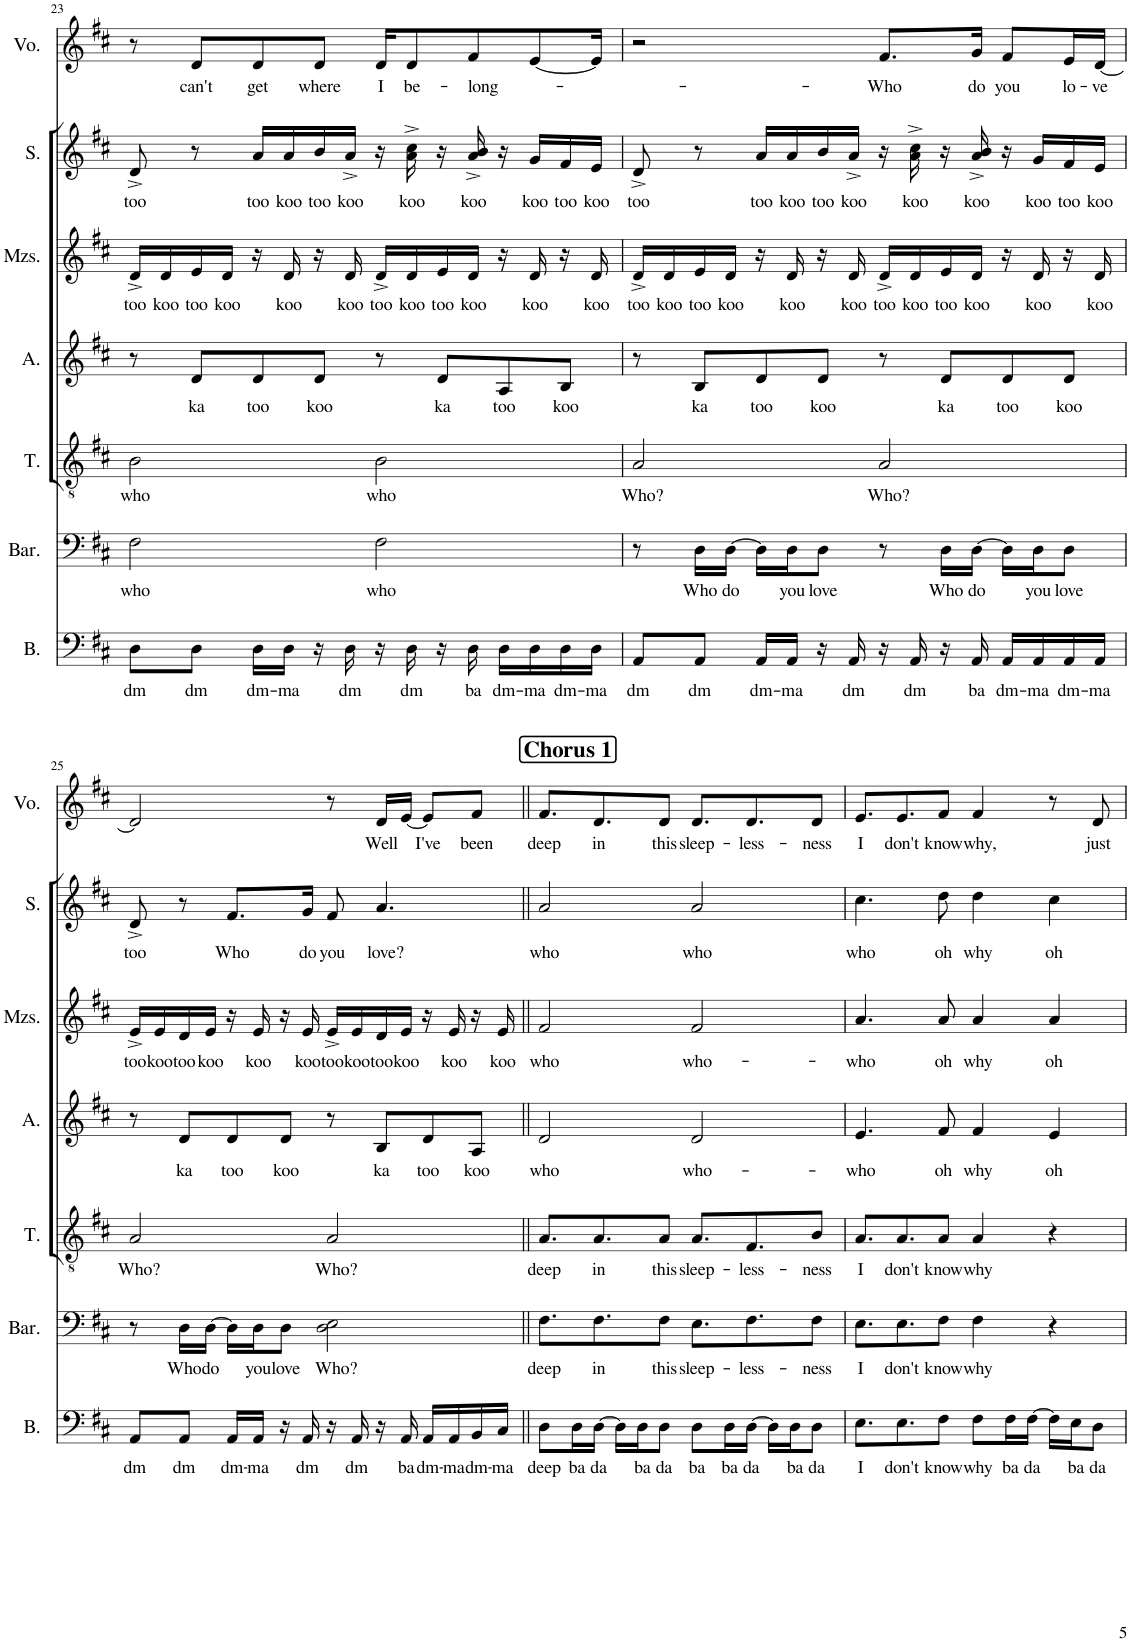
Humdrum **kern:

**kern	**text	**kern	**text	**kern	**text	**kern	**text	**kern	**text	**kern	**text	**kern	**text
*part7	*part7	*part6	*part6	*part5	*part5	*part4	*part4	*part3	*part3	*part2	*part2	*part1	*part1
*staff7	*staff7	*staff6	*staff6	*staff5	*staff5	*staff4	*staff4	*staff3	*staff3	*staff2	*staff2	*staff1	*staff1
*I"Bass	*	*I"Baritone	*	*I"Tenor	*	*I"Alto	*	*I"Mezzo-soprano	*	*I"Soprano	*	*I"Solo	*
*I'B.	*	*I'Bar.	*	*I'T.	*	*I'A.	*	*I'Mzs.	*	*I'S.	*	*	*
!!LO:PB:g=z
*clefF4	*	*clefF4	*	*clefGv2	*	*clefG2	*	*clefG2	*	*clefG2	*	*clefG2	*
*k[f#c#]	*	*k[f#c#]	*	*k[f#c#]	*	*k[f#c#]	*	*k[f#c#]	*	*k[f#c#]	*	*k[f#c#]	*
*M4/4	*	*M4/4	*	*M4/4	*	*M4/4	*	*M4/4	*	*M4/4	*	*M4/4	*
=23	=23	=23	=23	=23	=23	=23	=23	=23	=23	=23	=23	=23	=23
!	!LO:LY:b	!	!LO:LY:b	!	!LO:LY:b	!	!	!	!LO:LY:b	!	!LO:LY:b	!	!
8D\L	dm	2F#\	who	2B\	who	8r	.	16d^/LL	too	8d^/	too	8r	.
!	!	!	!	!	!	!	!	!	!LO:LY:b	!	!	!	!
.	.	.	.	.	.	.	.	16d/	koo	.	.	.	.
!	!LO:LY:b	!	!	!	!	!	!LO:LY:b	!	!LO:LY:b	!	!	!	!LO:LY:b
8D\J	dm	.	.	.	.	8d/L	ka	16e/	too	8r	.	8d/L	can't
!	!	!	!	!	!	!	!	!	!LO:LY:b	!	!	!	!
.	.	.	.	.	.	.	.	16d/JJ	koo	.	.	.	.
!	!LO:LY:b	!	!	!	!	!	!LO:LY:b	!	!	!	!LO:LY:b	!	!LO:LY:b
16D\LL	dm-	.	.	.	.	8d/	too	16r	.	16a/LL	too	8d/	get
!	!LO:LY:b	!	!	!	!	!	!	!	!LO:LY:b	!	!LO:LY:b	!	!
16D\JJ	-ma	.	.	.	.	.	.	16d/	koo	16a/	koo	.	.
!	!	!	!	!	!	!	!LO:LY:b	!	!	!	!LO:LY:b	!	!LO:LY:b
16r	.	.	.	.	.	8d/J	koo	16r	.	16b/	too	8d/J	where
!	!LO:LY:b	!	!	!	!	!	!	!	!LO:LY:b	!	!LO:LY:b	!	!
16D\	dm	.	.	.	.	.	.	16d/	koo	16a^/JJ	koo	.	.
!	!	!	!LO:LY:b	!	!LO:LY:b	!	!	!	!LO:LY:b	!	!	!	!LO:LY:b
16r	.	2F#\	who	2B\	who	8r	.	16d^/LL	too	16r	.	16d/KL	I
!	!LO:LY:b	!	!	!	!	!	!	!	!LO:LY:b	!	!LO:LY:b	!	!LO:LY:b
16D\	dm	.	.	.	.	.	.	16d/	koo	16a\^ 16cc#\^	koo	8d/	be-
!	!	!	!	!	!	!	!LO:LY:b	!	!LO:LY:b	!	!	!	!
16r	.	.	.	.	.	8d/L	ka	16e/	too	16r	.	.	.
!	!LO:LY:b	!	!	!	!	!	!	!	!LO:LY:b	!	!LO:LY:b	!	!LO:LY:b
16D\	ba	.	.	.	.	.	.	16d/JJ	koo	16a/^ 16b/^	koo	8f#/	-long-
!	!LO:LY:b	!	!	!	!	!	!LO:LY:b	!	!	!	!	!	!
16D\LL	dm-	.	.	.	.	8A/	too	16r	.	16r	.	.	.
!	!LO:LY:b	!	!	!	!	!	!	!	!LO:LY:b	!	!LO:LY:b	!	!
16D\	-ma	.	.	.	.	.	.	16d/	koo	16g/LL	koo	[8e/	.
!	!LO:LY:b	!	!	!	!	!	!LO:LY:b	!	!	!	!LO:LY:b	!	!
16D\	dm-	.	.	.	.	8B/J	koo	16r	.	16f#/	too	.	.
!	!LO:LY:b	!	!	!	!	!	!	!	!LO:LY:b	!	!LO:LY:b	!	!
16D\JJ	-ma	.	.	.	.	.	.	16d/	koo	16e/JJ	koo	16e/Jk]	.
=24	=24	=24	=24	=24	=24	=24	=24	=24	=24	=24	=24	=24	=24
!	!LO:LY:b	!	!	!	!LO:LY:b	!	!	!	!LO:LY:b	!	!LO:LY:b	!	!
8AA/L	dm	8r	.	2A/	Who?	8r	.	16d^/LL	too	8d^/	too	2r	.
!	!	!	!	!	!	!	!	!	!LO:LY:b	!	!	!	!
.	.	.	.	.	.	.	.	16d/	koo	.	.	.	.
!	!LO:LY:b	!	!LO:LY:b	!	!	!	!LO:LY:b	!	!LO:LY:b	!	!	!	!
8AA/J	dm	16D\LL	Who	.	.	8B/L	ka	16e/	too	8r	.	.	.
!	!	!	!LO:LY:b	!	!	!	!	!	!LO:LY:b	!	!	!	!
.	.	[16D\JJ	do	.	.	.	.	16d/JJ	koo	.	.	.	.
!	!LO:LY:b	!	!	!	!	!	!LO:LY:b	!	!	!	!LO:LY:b	!	!
16AA/LL	dm-	16D\LL]	.	.	.	8d/	too	16r	.	16a/LL	too	.	.
!	!LO:LY:b	!	!LO:LY:b	!	!	!	!	!	!LO:LY:b	!	!LO:LY:b	!	!
16AA/JJ	-ma	16D\J	you	.	.	.	.	16d/	koo	16a/	koo	.	.
!	!	!	!LO:LY:b	!	!	!	!LO:LY:b	!	!	!	!LO:LY:b	!	!
16r	.	8D\J	love	.	.	8d/J	koo	16r	.	16b/	too	.	.
!	!LO:LY:b	!	!	!	!	!	!	!	!LO:LY:b	!	!LO:LY:b	!	!
16AA/	dm	.	.	.	.	.	.	16d/	koo	16a^/JJ	koo	.	.
!	!	!	!	!	!LO:LY:b	!	!	!	!LO:LY:b	!	!	!	!LO:LY:b
16r	.	8r	.	2A/	Who?	8r	.	16d^/LL	too	16r	.	8.f#/L	Who
!	!LO:LY:b	!	!	!	!	!	!	!	!LO:LY:b	!	!LO:LY:b	!	!
16AA/	dm	.	.	.	.	.	.	16d/	koo	16a\^ 16cc#\^	koo	.	.
!	!	!	!LO:LY:b	!	!	!	!LO:LY:b	!	!LO:LY:b	!	!	!	!
16r	.	16D\LL	Who	.	.	8d/L	ka	16e/	too	16r	.	.	.
!	!LO:LY:b	!	!LO:LY:b	!	!	!	!	!	!LO:LY:b	!	!LO:LY:b	!	!LO:LY:b
16AA/	ba	[16D\JJ	do	.	.	.	.	16d/JJ	koo	16a/^ 16b/^	koo	16g/Jk	do
!	!LO:LY:b	!	!	!	!	!	!LO:LY:b	!	!	!	!	!	!LO:LY:b
16AA/LL	dm-	16D\LL]	.	.	.	8d/	too	16r	.	16r	.	8f#/L	you
!	!LO:LY:b	!	!LO:LY:b	!	!	!	!	!	!LO:LY:b	!	!LO:LY:b	!	!
16AA/	-ma	16D\J	you	.	.	.	.	16d/	koo	16g/LL	koo	.	.
!	!LO:LY:b	!	!LO:LY:b	!	!	!	!LO:LY:b	!	!	!	!LO:LY:b	!	!LO:LY:b
16AA/	dm-	8D\J	love	.	.	8d/J	koo	16r	.	16f#/	too	16e/L	lo-
!	!LO:LY:b	!	!	!	!	!	!	!	!LO:LY:b	!	!LO:LY:b	!	!LO:LY:b
16AA/JJ	-ma	.	.	.	.	.	.	16d/	koo	16e/JJ	koo	[16d/JJ	ve
!!LO:LB:g=z
=25	=25	=25	=25	=25	=25	=25	=25	=25	=25	=25	=25	=25	=25
!	!LO:LY:b	!	!	!	!LO:LY:b	!	!	!	!LO:LY:b	!	!LO:LY:b	!	!
8AA/L	dm	8r	.	2A/	Who?	8r	.	16e^/LL	too	8d^/	too	2d/]	.
!	!	!	!	!	!	!	!	!	!LO:LY:b	!	!	!	!
.	.	.	.	.	.	.	.	16e/	koo	.	.	.	.
!	!LO:LY:b	!	!LO:LY:b	!	!	!	!LO:LY:b	!	!LO:LY:b	!	!	!	!
8AA/J	dm	16D\LL	Who	.	.	8d/L	ka	16d/	too	8r	.	.	.
!	!	!	!LO:LY:b	!	!	!	!	!	!LO:LY:b	!	!	!	!
.	.	[16D\JJ	do	.	.	.	.	16e/JJ	koo	.	.	.	.
!	!LO:LY:b	!	!	!	!	!	!LO:LY:b	!	!	!	!LO:LY:b	!	!
16AA/LL	dm-	16D\LL]	.	.	.	8d/	too	16r	.	8.f#/L	Who	.	.
!	!LO:LY:b	!	!LO:LY:b	!	!	!	!	!	!LO:LY:b	!	!	!	!
16AA/JJ	-ma	16D\J	you	.	.	.	.	16e/	koo	.	.	.	.
!	!	!	!LO:LY:b	!	!	!	!LO:LY:b	!	!	!	!	!	!
16r	.	8D\J	love	.	.	8d/J	koo	16r	.	.	.	.	.
!	!LO:LY:b	!	!	!	!	!	!	!	!LO:LY:b	!	!LO:LY:b	!	!
16AA/	dm	.	.	.	.	.	.	16e/	koo	16g/Jk	do	.	.
!	!	!	!LO:LY:b	!	!LO:LY:b	!	!	!	!LO:LY:b	!	!LO:LY:b	!	!
16r	.	2D\ 2E\	Who?	2A/	Who?	8r	.	16e^/LL	too	8f#/	you	8r	.
!	!LO:LY:b	!	!	!	!	!	!	!	!LO:LY:b	!	!	!	!
16AA/	dm	.	.	.	.	.	.	16e/	koo	.	.	.	.
!	!	!	!	!	!	!	!LO:LY:b	!	!LO:LY:b	!	!LO:LY:b	!	!LO:LY:b
16r	.	.	.	.	.	8B/L	ka	16d/	too	4.a/	love?	16d/LL	Well
!	!LO:LY:b	!	!	!	!	!	!	!	!LO:LY:b	!	!	!	!
16AA/	ba	.	.	.	.	.	.	16e/JJ	koo	.	.	[16e/JJ	.
!	!LO:LY:b	!	!	!	!	!	!LO:LY:b	!	!	!	!	!	!LO:LY:b
16AA/LL	dm-	.	.	.	.	8d/	too	16r	.	.	.	8e/L]	I've
!	!LO:LY:b	!	!	!	!	!	!	!	!LO:LY:b	!	!	!	!
16AA/	-ma	.	.	.	.	.	.	16e/	koo	.	.	.	.
!	!LO:LY:b	!	!	!	!	!	!LO:LY:b	!	!	!	!	!	!LO:LY:b
16BB/	dm-	.	.	.	.	8A/J	koo	16r	.	.	.	8f#/J	been
!	!LO:LY:b	!	!	!	!	!	!	!	!LO:LY:b	!	!	!	!
16C#/JJ	-ma	.	.	.	.	.	.	16e/	koo	.	.	.	.
!!LO:REH:place=s1:a:B:cj:fs=14:t=Chorus 1
=26||	=26||	=26||	=26||	=26||	=26||	=26||	=26||	=26||	=26||	=26||	=26||	=26||	=26||
!	!LO:LY:b	!	!LO:LY:b	!	!LO:LY:b	!	!LO:LY:b	!	!LO:LY:b	!	!LO:LY:b	!	!LO:LY:b
8D\L	deep	8.F#\L	deep	8.A/L	deep	2d/	who	2f#/	who	2a/	who	8.f#/L	deep
!	!LO:LY:b	!	!	!	!	!	!	!	!	!	!	!	!
16D\L	ba	.	.	.	.	.	.	.	.	.	.	.	.
!	!LO:LY:b	!	!LO:LY:b	!	!LO:LY:b	!	!	!	!	!	!	!	!LO:LY:b
[16D\JJ	da	8.F#\	in	8.A/	in	.	.	.	.	.	.	8.d/	in
16D\LL]	.	.	.	.	.	.	.	.	.	.	.	.	.
!	!LO:LY:b	!	!	!	!	!	!	!	!	!	!	!	!
16D\J	ba	.	.	.	.	.	.	.	.	.	.	.	.
!	!LO:LY:b	!	!LO:LY:b	!	!LO:LY:b	!	!	!	!	!	!	!	!LO:LY:b
8D\J	da	8F#\J	this	8A/J	this	.	.	.	.	.	.	8d/J	this
!	!LO:LY:b	!	!LO:LY:b	!	!LO:LY:b	!	!LO:LY:b	!	!LO:LY:b	!	!LO:LY:b	!	!LO:LY:b
8D\L	ba	8.E\L	sleep-	8.A/L	sleep-	2d/	who-	2f#/	who-	2a/	who	8.d/L	sleep-
!	!LO:LY:b	!	!	!	!	!	!	!	!	!	!	!	!
16D\L	ba	.	.	.	.	.	.	.	.	.	.	.	.
!	!LO:LY:b	!	!LO:LY:b	!	!LO:LY:b	!	!	!	!	!	!	!	!LO:LY:b
[16D\JJ	da	8.F#\	-less-	8.F#/	-less-	.	.	.	.	.	.	8.d/	-less-
16D\LL]	.	.	.	.	.	.	.	.	.	.	.	.	.
!	!LO:LY:b	!	!	!	!	!	!	!	!	!	!	!	!
16D\J	ba	.	.	.	.	.	.	.	.	.	.	.	.
!	!LO:LY:b	!	!LO:LY:b	!	!LO:LY:b	!	!	!	!	!	!	!	!LO:LY:b
8D\J	da	8F#\J	-ness	8B/J	-ness	.	.	.	.	.	.	8d/J	-ness
=27	=27	=27	=27	=27	=27	=27	=27	=27	=27	=27	=27	=27	=27
!	!LO:LY:b	!	!LO:LY:b	!	!LO:LY:b	!	!LO:LY:b	!	!LO:LY:b	!	!LO:LY:b	!	!LO:LY:b
8.E\L	I	8.E\L	I	8.A/L	I	4.e/	who	4.a/	who	4.cc#\	who	8.e/L	I
!	!LO:LY:b	!	!LO:LY:b	!	!LO:LY:b	!	!	!	!	!	!	!	!LO:LY:b
8.E\	don't	8.E\	don't	8.A/	don't	.	.	.	.	.	.	8.e/	don't
!	!LO:LY:b	!	!LO:LY:b	!	!LO:LY:b	!	!LO:LY:b	!	!LO:LY:b	!	!LO:LY:b	!	!LO:LY:b
8F#\J	know	8F#\J	know	8A/J	know	8f#/	oh	8a/	oh	8dd\	oh	8f#/J	know
!	!LO:LY:b	!	!LO:LY:b	!	!LO:LY:b	!	!LO:LY:b	!	!LO:LY:b	!	!LO:LY:b	!	!LO:LY:b
8F#\L	why	4F#\	why	4A/	why	4f#/	why	4a/	why	4dd\	why	4f#/	why,
!	!LO:LY:b	!	!	!	!	!	!	!	!	!	!	!	!
16F#\L	ba	.	.	.	.	.	.	.	.	.	.	.	.
!	!LO:LY:b	!	!	!	!	!	!	!	!	!	!	!	!
[16F#\JJ	da	.	.	.	.	.	.	.	.	.	.	.	.
!	!	!	!	!	!	!	!LO:LY:b	!	!LO:LY:b	!	!LO:LY:b	!	!
16F#\LL]	.	4r	.	4r	.	4e/	oh	4a/	oh	4cc#\	oh	8r	.
!	!LO:LY:b	!	!	!	!	!	!	!	!	!	!	!	!
16E\J	ba	.	.	.	.	.	.	.	.	.	.	.	.
!	!LO:LY:b	!	!	!	!	!	!	!	!	!	!	!	!LO:LY:b
8D\J	da	.	.	.	.	.	.	.	.	.	.	8d/	just
=	=	=	=	=	=	=	=	=	=	=	=	=	=
*-	*-	*-	*-	*-	*-	*-	*-	*-	*-	*-	*-	*-	*-
